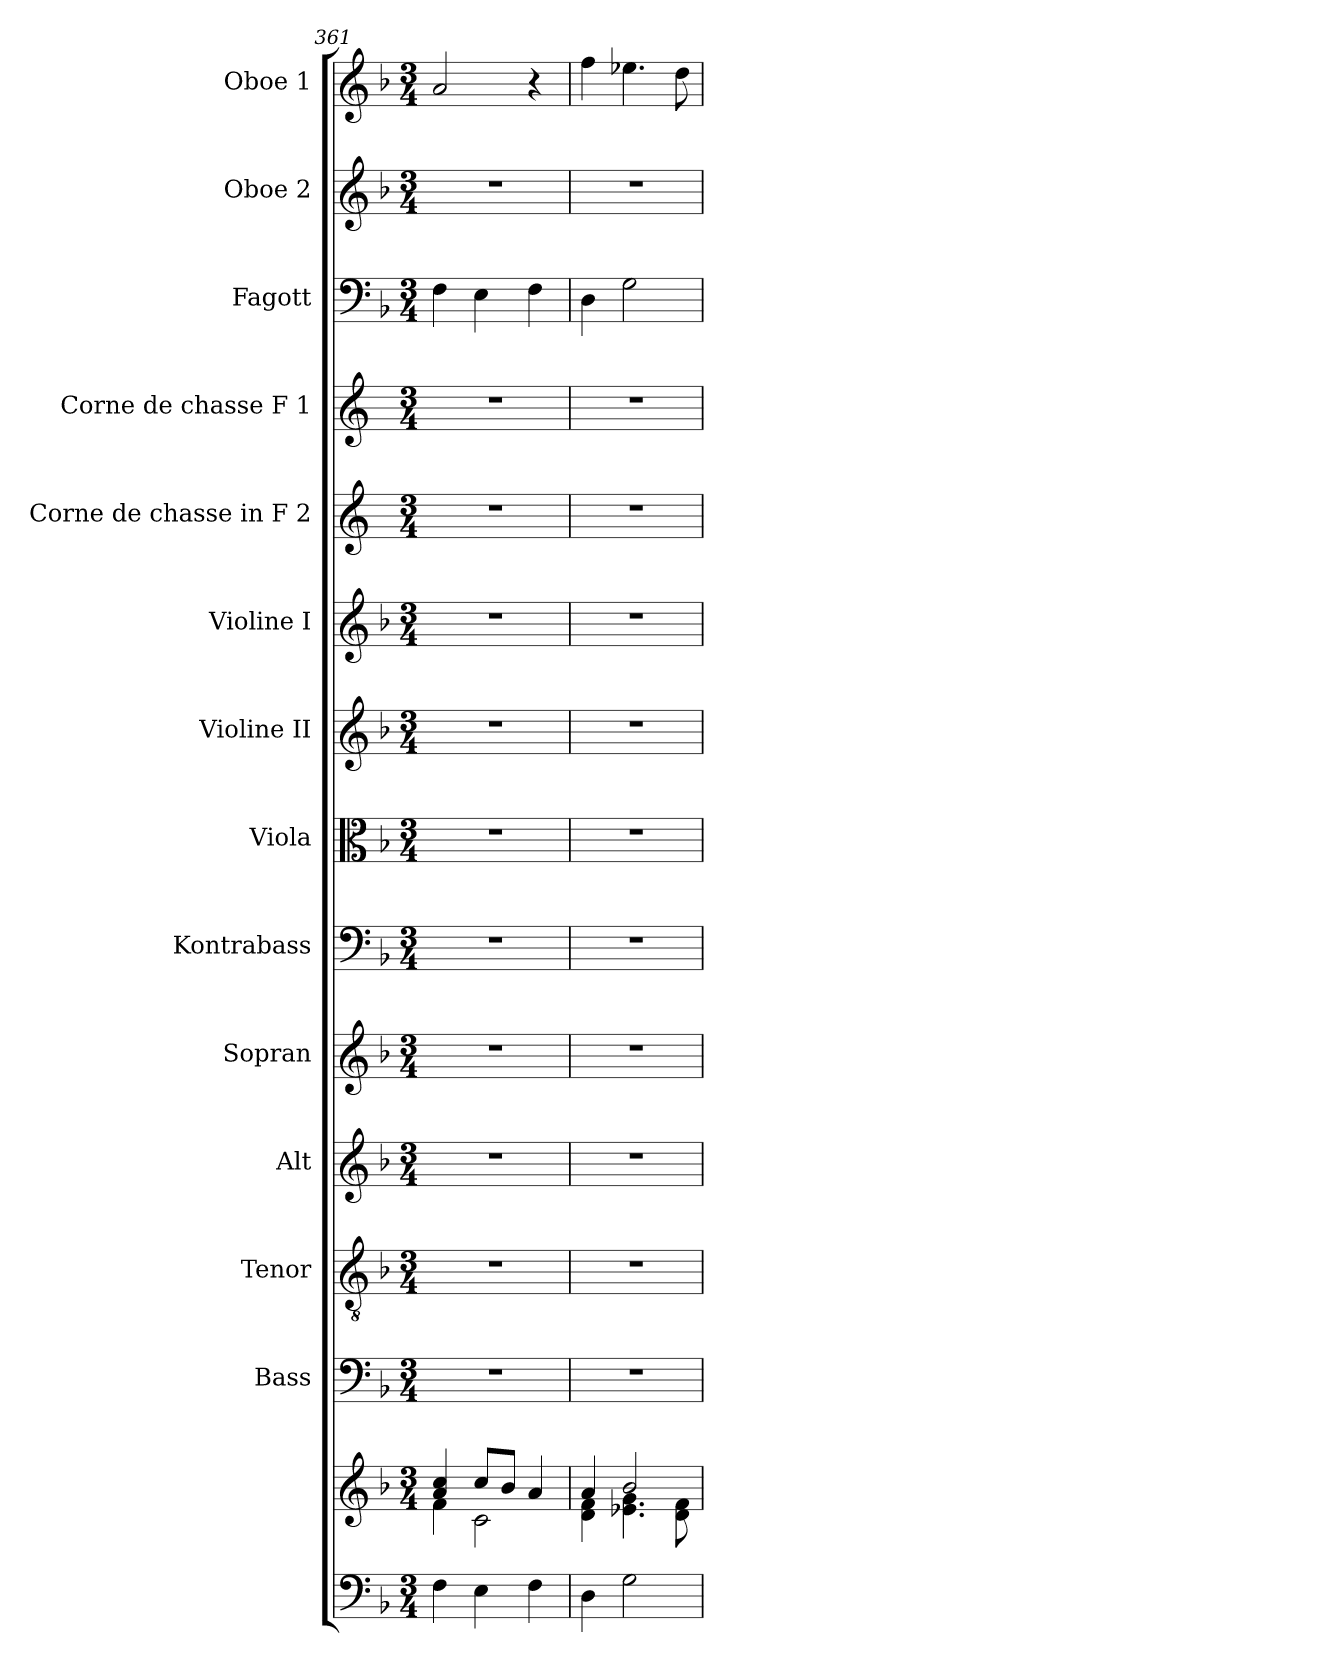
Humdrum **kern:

**kern	**kern	**kern	**kern	**kern	**kern	**kern	**kern	**kern	**kern	**kern	**kern	**kern	**kern	**kern
*part14	*part14	*part13	*part12	*part11	*part10	*part9	*part8	*part7	*part6	*part5	*part4	*part3	*part2	*part1
*staff15	*staff14	*staff13	*staff12	*staff11	*staff10	*staff9	*staff8	*staff7	*staff6	*staff5	*staff4	*staff3	*staff2	*staff1
*	*	*I"Bass	*I"Tenor	*I"Alt	*I"Sopran	*I"Kontrabass	*I"Viola	*I"Violine II	*I"Violine I	*I"Corne de chasse in F 2	*I"Corne de chasse F 1	*I"Fagott	*I"Oboe 2	*I"Oboe 1
*	*	*I'B.	*I'T.	*I'A.	*I'S.	*I'Kb.	*I'Vla.	*I'Vl. II	*I'Vl. I	*	*	*I'Fg.	*I'Ob. 2	*I'Ob. 1
*clefF4	*clefG2	*clefF4	*clefGv2	*clefG2	*clefG2	*clefF4	*clefC3	*clefG2	*clefG2	*clefG2	*clefG2	*clefF4	*clefG2	*clefG2
*	*	*	*	*	*	*ITrd7c12	*	*	*	*ITrd4c7	*ITrd4c7	*	*	*
*k[b-]	*k[b-]	*k[b-]	*k[b-]	*k[b-]	*k[b-]	*k[b-]	*k[b-]	*k[b-]	*k[b-]	*k[b-]	*k[b-]	*k[b-]	*k[b-]	*k[b-]
*F:	*F:	*F:	*F:	*F:	*F:	*F:	*F:	*F:	*F:	*F:	*F:	*F:	*F:	*F:
*M3/4	*M3/4	*M3/4	*M3/4	*M3/4	*M3/4	*M3/4	*M3/4	*M3/4	*M3/4	*M3/4	*M3/4	*M3/4	*M3/4	*M3/4
=361	=361	=361	=361	=361	=361	=361	=361	=361	=361	=361	=361	=361	=361	=361
*	*^	*	*	*	*	*	*	*	*	*	*	*	*	*
4F\	4a/ 4cc/	4f\	2.r	2.r	2.r	2.r	2.r	2.r	2.r	2.r	2.r	2.r	4F\	2.r	2a/
4E\	8cc/L	2c\	.	.	.	.	.	.	.	.	.	.	4E\	.	.
.	8b-/J	.	.	.	.	.	.	.	.	.	.	.	.	.	.
4F\	4a/	.	.	.	.	.	.	.	.	.	.	.	4F\	.	4r
=362	=362	=362	=362	=362	=362	=362	=362	=362	=362	=362	=362	=362	=362	=362	=362
4D\	4a/	4d\ 4f\	2.r	2.r	2.r	2.r	2.r	2.r	2.r	2.r	2.r	2.r	4D\	2.r	4ff\
2G\	2b-/	4.e-X\ 4.g\	.	.	.	.	.	.	.	.	.	.	2G\	.	4.ee-X\
.	.	8d\ 8f\	.	.	.	.	.	.	.	.	.	.	.	.	8dd\
*	*v	*v	*	*	*	*	*	*	*	*	*	*	*	*	*
=	=	=	=	=	=	=	=	=	=	=	=	=	=	=
*-	*-	*-	*-	*-	*-	*-	*-	*-	*-	*-	*-	*-	*-	*-
